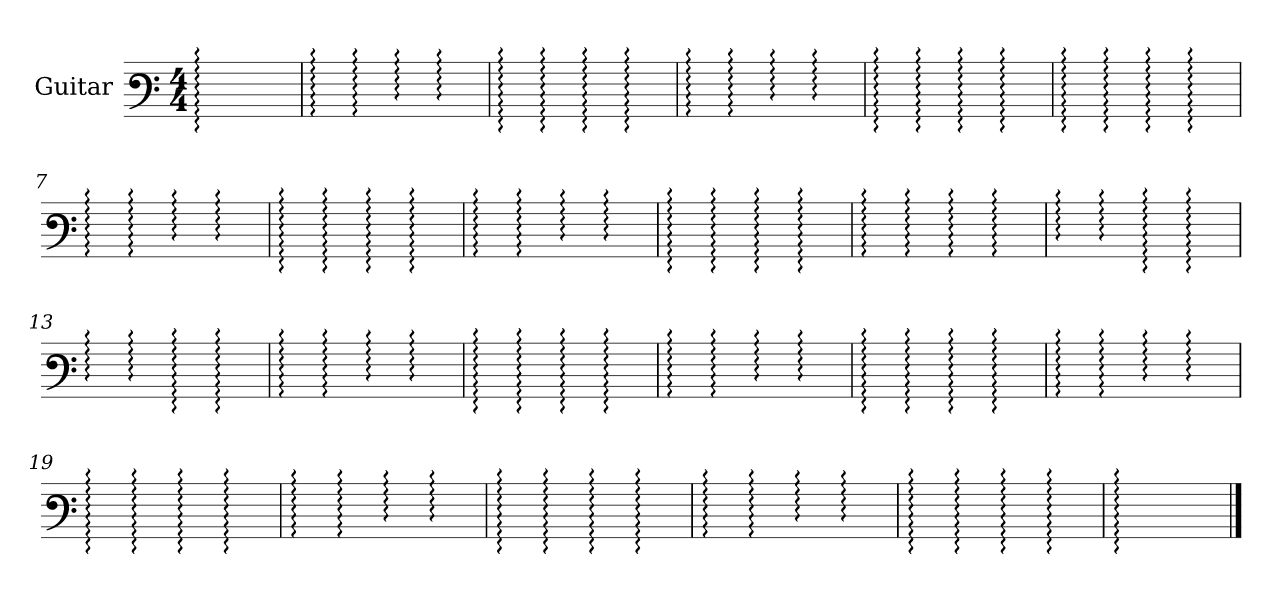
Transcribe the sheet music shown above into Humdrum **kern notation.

**kern	**text
*part1	*part1
*staff1	*staff1
*I"Guitar	*
*I'Guit.	*
*stria6	*
*	*
*k[]	*
*M4/4	*
=1	=1
1EEyy: 1AAyy: 1Dyy: 1Gyy: 1Byy: 1eyy:	.
=2	=2
!	!LO:LY:b
4AA\yy: 4D\yy: 4G\yy: 4B\yy: 4e\yy:	天上
!	!LO:LY:b
4AA\yy: 4D\yy: 4G\yy: 4B\yy: 4e\yy:	风筝在
!	!LO:LY:b
4D\yy: 4G\yy: 4B\yy: 4e\yy:	天上
!	!LO:LY:b
4D\yy: 4G\yy: 4B\yy: 4e\yy:	飞
=3	=3
!	!LO:LY:b
4EE\yy: 4AA\yy: 4D\yy: 4G\yy: 4B\yy: 4e\yy:	地上
!	!LO:LY:b
4EE\yy: 4AA\yy: 4D\yy: 4G\yy: 4B\yy: 4e\yy:	人儿在
!	!LO:LY:b
4EE\yy: 4AA\yy: 4D\yy: 4G\yy: 4B\yy: 4e\yy:	地上追
4EE\yy: 4AA\yy: 4D\yy: 4G\yy: 4B\yy: 4e\yy:	.
!!LO:LB:g=z
=4	=4
!	!LO:LY:b
4AA\yy: 4D\yy: 4G\yy: 4B\yy: 4e\yy:	你若
!	!LO:LY:b
4AA\yy: 4D\yy: 4G\yy: 4B\yy: 4e\yy:	担心你
!	!LO:LY:b
4D\yy: 4G\yy: 4B\yy: 4e\yy:	不能
!	!LO:LY:b
4D\yy: 4G\yy: 4B\yy: 4e\yy:	飞
=5	=5
!	!LO:LY:b
4EE\yy: 4AA\yy: 4D\yy: 4G\yy: 4B\yy: 4e\yy:	你
!	!LO:LY:b
4EE\yy: 4AA\yy: 4D\yy: 4G\yy: 4B\yy: 4e\yy:	有
!	!LO:LY:b
4EE\yy: 4AA\yy: 4D\yy: 4G\yy: 4B\yy: 4e\yy:	我
!	!LO:LY:b
4EE\yy: 4AA\yy: 4D\yy: 4G\yy: 4B\yy: 4e\yy:	的蝴
=6	=6
!	!LO:LY:b
4EE\yy: 4AA\yy: 4D\yy: 4G\yy: 4B\yy: 4e\yy:	蝶
4EE\yy: 4AA\yy: 4D\yy: 4G\yy: 4B\yy: 4e\yy:	.
4EE\yy: 4AA\yy: 4D\yy: 4G\yy: 4B\yy: 4e\yy:	.
4EE\yy: 4AA\yy: 4D\yy: 4G\yy: 4B\yy: 4e\yy:	.
!!LO:LB:g=z
=7	=7
!	!LO:LY:b
4AA\yy: 4D\yy: 4G\yy: 4B\yy: 4e\yy:	天上
!	!LO:LY:b
4AA\yy: 4D\yy: 4G\yy: 4B\yy: 4e\yy:	风筝在
!	!LO:LY:b
4D\yy: 4G\yy: 4B\yy: 4e\yy:	天上
!	!LO:LY:b
4D\yy: 4G\yy: 4B\yy: 4e\yy:	飞
=8	=8
!	!LO:LY:b
4EE\yy: 4AA\yy: 4D\yy: 4G\yy: 4B\yy: 4e\yy:	地上
!	!LO:LY:b
4EE\yy: 4AA\yy: 4D\yy: 4G\yy: 4B\yy: 4e\yy:	人儿在
!	!LO:LY:b
4EE\yy: 4AA\yy: 4D\yy: 4G\yy: 4B\yy: 4e\yy:	地上追
4EE\yy: 4AA\yy: 4D\yy: 4G\yy: 4B\yy: 4e\yy:	.
!!LO:LB:g=z
=9	=9
!	!LO:LY:b
4AA\yy: 4D\yy: 4G\yy: 4B\yy: 4e\yy:	你若
!	!LO:LY:b
4AA\yy: 4D\yy: 4G\yy: 4B\yy: 4e\yy:	担心我
!	!LO:LY:b
4D\yy: 4G\yy: 4B\yy: 4e\yy:	不能飞
4D\yy: 4G\yy: 4B\yy: 4e\yy:	.
=10	=10
!	!LO:LY:b
4EE\yy: 4AA\yy: 4D\yy: 4G\yy: 4B\yy: 4e\yy:	我
!	!LO:LY:b
4EE\yy: 4AA\yy: 4D\yy: 4G\yy: 4B\yy: 4e\yy:	有
!	!LO:LY:b
4EE\yy: 4AA\yy: 4D\yy: 4G\yy: 4B\yy: 4e\yy:	你的
!	!LO:LY:b
4EE\yy: 4AA\yy: 4D\yy: 4G\yy: 4B\yy: 4e\yy:	草
=11	=11
!	!LO:LY:b
4AA\yy: 4D\yy: 4G\yy: 4B\yy: 4e\yy:	原
4AA\yy: 4D\yy: 4G\yy: 4B\yy: 4e\yy:	.
4AA\yy: 4D\yy: 4G\yy: 4B\yy: 4e\yy:	.
!	!LO:LY:b
4AA\yy: 4D\yy: 4G\yy: 4B\yy: 4e\yy:	嘿
!!LO:PB:g=z
=12	=12
!	!LO:LY:b
4D\yy: 4G\yy: 4B\yy: 4e\yy:	哎
!	!LO:LY:b
4D\yy: 4G\yy: 4B\yy: 4e\yy:	嘿
!	!LO:LY:b
4EE\yy: 4AA\yy: 4D\yy: 4G\yy: 4B\yy: 4e\yy:	哎
!	!LO:LY:b
4EE\yy: 4AA\yy: 4D\yy: 4G\yy: 4B\yy: 4e\yy:	你形容
=13	=13
!	!LO:LY:b
4D\yy: 4G\yy: 4B\yy: 4e\yy:	我是这个
!	!LO:LY:b
4D\yy: 4G\yy: 4B\yy: 4e\yy:	世界上
!	!LO:LY:b
4EE\yy: 4AA\yy: 4D\yy: 4G\yy: 4B\yy: 4e\yy:	无与伦比
!	!LO:LY:b
4EE\yy: 4AA\yy: 4D\yy: 4G\yy: 4B\yy: 4e\yy:	的美丽
!!LO:LB:g=z
=14	=14
!	!LO:LY:b
4AA\yy: 4D\yy: 4G\yy: 4B\yy: 4e\yy:	嘿
4AA\yy: 4D\yy: 4G\yy: 4B\yy: 4e\yy:	.
4D\yy: 4G\yy: 4B\yy: 4e\yy:	.
!	!LO:LY:b
4D\yy: 4G\yy: 4B\yy: 4e\yy:	我知道
=15	=15
!	!LO:LY:b
4EE\yy: 4AA\yy: 4D\yy: 4G\yy: 4B\yy: 4e\yy:	你才是这
!	!LO:LY:b
4EE\yy: 4AA\yy: 4D\yy: 4G\yy: 4B\yy: 4e\yy:	世界上
!	!LO:LY:b
4EE\yy: 4AA\yy: 4D\yy: 4G\yy: 4B\yy: 4e\yy:	无与伦比
!	!LO:LY:b
4EE\yy: 4AA\yy: 4D\yy: 4G\yy: 4B\yy: 4e\yy:	的美丽
!!LO:LB:g=z
=16	=16
!	!LO:LY:b
4AA\yy: 4D\yy: 4G\yy: 4B\yy: 4e\yy:	嘿
!	!LO:LY:b
4AA\yy: 4D\yy: 4G\yy: 4B\yy: 4e\yy:	哎
!	!LO:LY:b
4D\yy: 4G\yy: 4B\yy: 4e\yy:	嘿哎
!	!LO:LY:b
4D\yy: 4G\yy: 4B\yy: 4e\yy:	你知道
=17	=17
!	!LO:LY:b
4EE\yy: 4AA\yy: 4D\yy: 4G\yy: 4B\yy: 4e\yy:	当你需要
!	!LO:LY:b
4EE\yy: 4AA\yy: 4D\yy: 4G\yy: 4B\yy: 4e\yy:	个夏天
!	!LO:LY:b
4EE\yy: 4AA\yy: 4D\yy: 4G\yy: 4B\yy: 4e\yy:	我会拼了
!	!LO:LY:b
4EE\yy: 4AA\yy: 4D\yy: 4G\yy: 4B\yy: 4e\yy:	命努力
!!LO:LB:g=z
=18	=18
!	!LO:LY:b
4AA\yy: 4D\yy: 4G\yy: 4B\yy: 4e\yy:	嘿
!	!LO:LY:b
4AA\yy: 4D\yy: 4G\yy: 4B\yy: 4e\yy:	哎
!	!LO:LY:b
4D\yy: 4G\yy: 4B\yy: 4e\yy:	嘿哎
!	!LO:LY:b
4D\yy: 4G\yy: 4B\yy: 4e\yy:	我知道
=19	=19
!	!LO:LY:b
4EE\yy: 4AA\yy: 4D\yy: 4G\yy: 4B\yy: 4e\yy:	你会做我
!	!LO:LY:b
4EE\yy: 4AA\yy: 4D\yy: 4G\yy: 4B\yy: 4e\yy:	的掩护
!	!LO:LY:b
4EE\yy: 4AA\yy: 4D\yy: 4G\yy: 4B\yy: 4e\yy:	当我是个
!	!LO:LY:b
4EE\yy: 4AA\yy: 4D\yy: 4G\yy: 4B\yy: 4e\yy:	逃兵
!!LO:LB:g=z
=20	=20
!	!LO:LY:b
4AA\yy: 4D\yy: 4G\yy: 4B\yy: 4e\yy:	嘿
!	!LO:LY:b
4AA\yy: 4D\yy: 4G\yy: 4B\yy: 4e\yy:	哎
!	!LO:LY:b
4D\yy: 4G\yy: 4B\yy: 4e\yy:	嘿
!	!LO:LY:b
4D\yy: 4G\yy: 4B\yy: 4e\yy:	哎
=21	=21
!	!LO:LY:b
4EE\yy: 4AA\yy: 4D\yy: 4G\yy: 4B\yy: 4e\yy:	嘿
4EE\yy: 4AA\yy: 4D\yy: 4G\yy: 4B\yy: 4e\yy:	.
4EE\yy: 4AA\yy: 4D\yy: 4G\yy: 4B\yy: 4e\yy:	.
4EE\yy: 4AA\yy: 4D\yy: 4G\yy: 4B\yy: 4e\yy:	.
!!LO:PB:g=z
=22	=22
4AA\yy: 4D\yy: 4G\yy: 4B\yy: 4e\yy:	.
4AA\yy: 4D\yy: 4G\yy: 4B\yy: 4e\yy:	.
4D\yy: 4G\yy: 4B\yy: 4e\yy:	.
4D\yy: 4G\yy: 4B\yy: 4e\yy:	.
=23	=23
4EE\yy: 4AA\yy: 4D\yy: 4G\yy: 4B\yy: 4e\yy:	.
4EE\yy: 4AA\yy: 4D\yy: 4G\yy: 4B\yy: 4e\yy:	.
4EE\yy: 4AA\yy: 4D\yy: 4G\yy: 4B\yy: 4e\yy:	.
4EE\yy: 4AA\yy: 4D\yy: 4G\yy: 4B\yy: 4e\yy:	.
=24	=24
1EEyy: 1AAyy: 1Dyy: 1Gyy: 1Byy: 1eyy:	.
==	==
*-	*-
